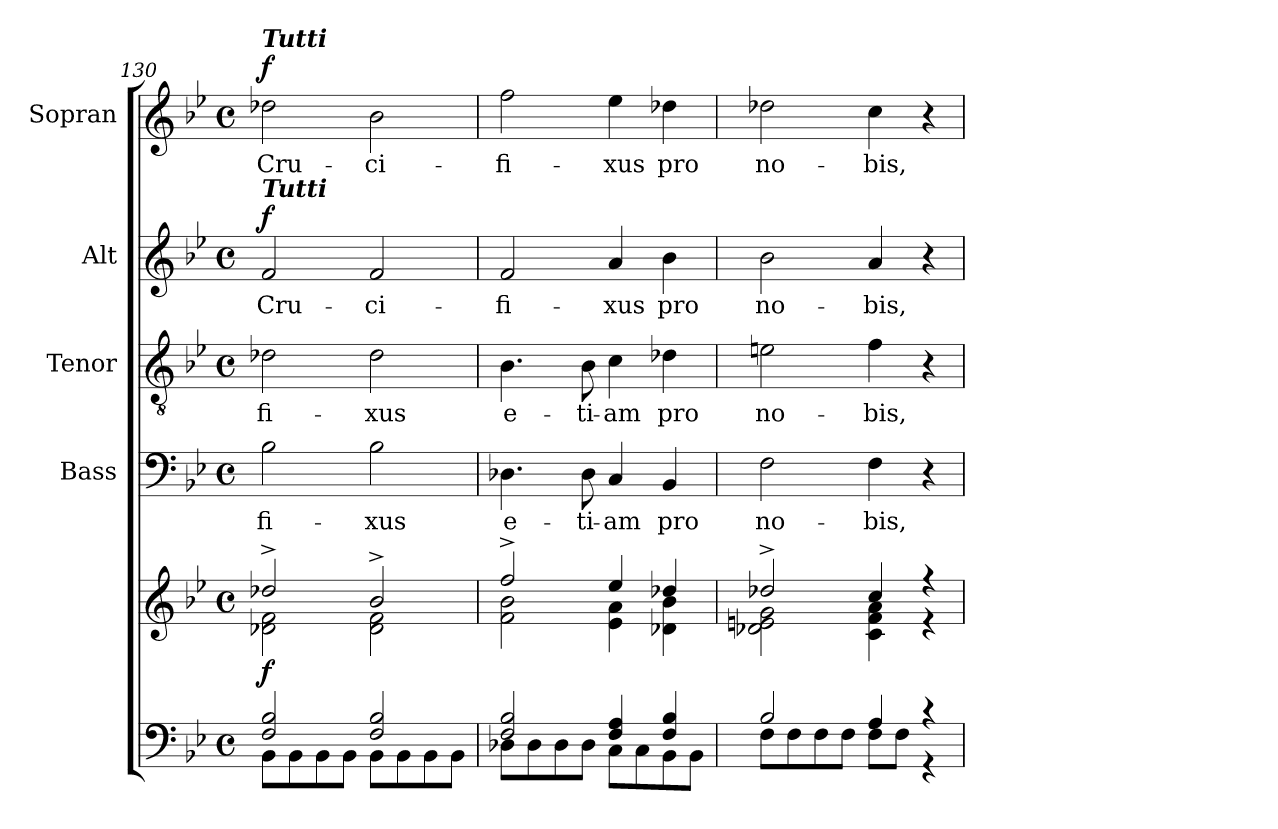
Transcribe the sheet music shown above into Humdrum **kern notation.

**kern	**kern	**dynam	**kern	**text	**kern	**text	**kern	**text	**dynam	**kern	**text	**dynam
*part5	*part5	*part5	*part4	*part4	*part3	*part3	*part2	*part2	*part2	*part1	*part1	*part1
*staff6	*staff5	*staff5/6	*staff4	*staff4	*staff3	*staff3	*staff2	*staff2	*staff2	*staff1	*staff1	*staff1
*	*	*	*I"Bass	*	*I"Tenor	*	*I"Alt	*	*	*I"Sopran	*	*
*	*	*	*I'B.	*	*I'T.	*	*I'A.	*	*	*I'S.	*	*
!!LO:LB:g=z
*clefF4	*clefG2	*	*clefF4	*	*clefGv2	*	*clefG2	*	*	*clefG2	*	*
*k[b-e-]	*k[b-e-]	*	*k[b-e-]	*	*k[b-e-]	*	*k[b-e-]	*	*	*k[b-e-]	*	*
*B-:	*B-:	*	*B-:	*	*B-:	*	*B-:	*	*	*B-:	*	*
*M4/4	*M4/4	*	*M4/4	*	*M4/4	*	*M4/4	*	*	*M4/4	*	*
*met(c)	*met(c)	*	*met(c)	*	*met(c)	*	*met(c)	*	*	*met(c)	*	*
=130	=130	=130	=130	=130	=130	=130	=130	=130	=130	=130	=130	=130
*^	*^	*	*	*	*	*	*	*	*	*	*	*
!	!	!	!	!	!	!	!	!	!	!	!	!LO:TX:a:Bi:t=Tutti	!	!
!	!	!	!	!	!	!	!	!	!LO:TX:a:Bi:t=Tutti	!	!	!	!	!
!	!	!	!	!LO:DY:b	!	!LO:LY:b	!	!LO:LY:b	!	!LO:LY:b	!LO:DY:a	!	!LO:LY:b	!LO:DY:a
2F/ 2B-/	8BB-\L	2dd-X^>/	2d-X\ 2f\	f	2B-\	-fi-	2d-X\	-fi-	2f/	Cru-	f	2dd-X\	Cru-	f
.	8BB-\	.	.	.	.	.	.	.	.	.	.	.	.	.
.	8BB-\	.	.	.	.	.	.	.	.	.	.	.	.	.
.	8BB-\J	.	.	.	.	.	.	.	.	.	.	.	.	.
!	!	!	!	!	!	!LO:LY:b	!	!LO:LY:b	!	!LO:LY:b	!	!	!LO:LY:b	!
2F/ 2B-/	8BB-\L	2b-^>/	2d-\ 2f\	.	2B-\	-xus	2d-\	-xus	2f/	-ci-	.	2b-\	-ci-	.
.	8BB-\	.	.	.	.	.	.	.	.	.	.	.	.	.
.	8BB-\	.	.	.	.	.	.	.	.	.	.	.	.	.
.	8BB-\J	.	.	.	.	.	.	.	.	.	.	.	.	.
=131	=131	=131	=131	=131	=131	=131	=131	=131	=131	=131	=131	=131	=131	=131
!	!	!	!	!	!	!LO:LY:b	!	!LO:LY:b	!	!LO:LY:b	!	!	!LO:LY:b	!
2F/ 2B-/	8D-X\L	2ff^>/	2f\ 2b-\	.	4.D-X\	e-	4.B-\	e-	2f/	-fi-	.	2ff\	-fi-	.
.	8D-\	.	.	.	.	.	.	.	.	.	.	.	.	.
.	8D-\	.	.	.	.	.	.	.	.	.	.	.	.	.
!	!	!	!	!	!	!LO:LY:b	!	!LO:LY:b	!	!	!	!	!	!
.	8D-\J	.	.	.	8D-\	-ti-	8B-\	-ti-	.	.	.	.	.	.
!	!	!	!	!	!	!LO:LY:b	!	!LO:LY:b	!	!LO:LY:b	!	!	!LO:LY:b	!
4F/ 4A/	8C\L	4ee-/	4e-\ 4a\	.	4C/	-am	4c\	-am	4a/	-xus	.	4ee-\	-xus	.
.	8C\	.	.	.	.	.	.	.	.	.	.	.	.	.
!	!	!	!	!	!	!LO:LY:b	!	!LO:LY:b	!	!LO:LY:b	!	!	!LO:LY:b	!
4F/ 4B-/	8BB-\	4dd-X/	4d-X\ 4b-\	.	4BB-/	pro	4d-X\	pro	4b-\	pro	.	4dd-X\	pro	.
.	8BB-\J	.	.	.	.	.	.	.	.	.	.	.	.	.
=132	=132	=132	=132	=132	=132	=132	=132	=132	=132	=132	=132	=132	=132	=132
!	!	!	!	!	!	!LO:LY:b	!	!LO:LY:b	!	!LO:LY:b	!	!	!LO:LY:b	!
2B-/	8F\L	2dd-X^>/	2d-X\ 2en\ 2g\	.	2F\	no-	2en\	no-	2b-\	no-	.	2dd-X\	no-	.
.	8F\	.	.	.	.	.	.	.	.	.	.	.	.	.
.	8F\	.	.	.	.	.	.	.	.	.	.	.	.	.
.	8F\J	.	.	.	.	.	.	.	.	.	.	.	.	.
!	!	!	!	!	!	!LO:LY:b	!	!LO:LY:b	!	!LO:LY:b	!	!	!LO:LY:b	!
4A/	8F\L	4cc/	4c\ 4f\ 4a\	.	4F\	-bis,	4f\	-bis,	4a/	-bis,	.	4cc\	-bis,	.
.	8F\J	.	.	.	.	.	.	.	.	.	.	.	.	.
4r	4r	4r	4r	.	4r	.	4r	.	4r	.	.	4r	.	.
*v	*v	*	*	*	*	*	*	*	*	*	*	*	*	*
*	*v	*v	*	*	*	*	*	*	*	*	*	*	*
=	=	=	=	=	=	=	=	=	=	=	=	=
*-	*-	*-	*-	*-	*-	*-	*-	*-	*-	*-	*-	*-
